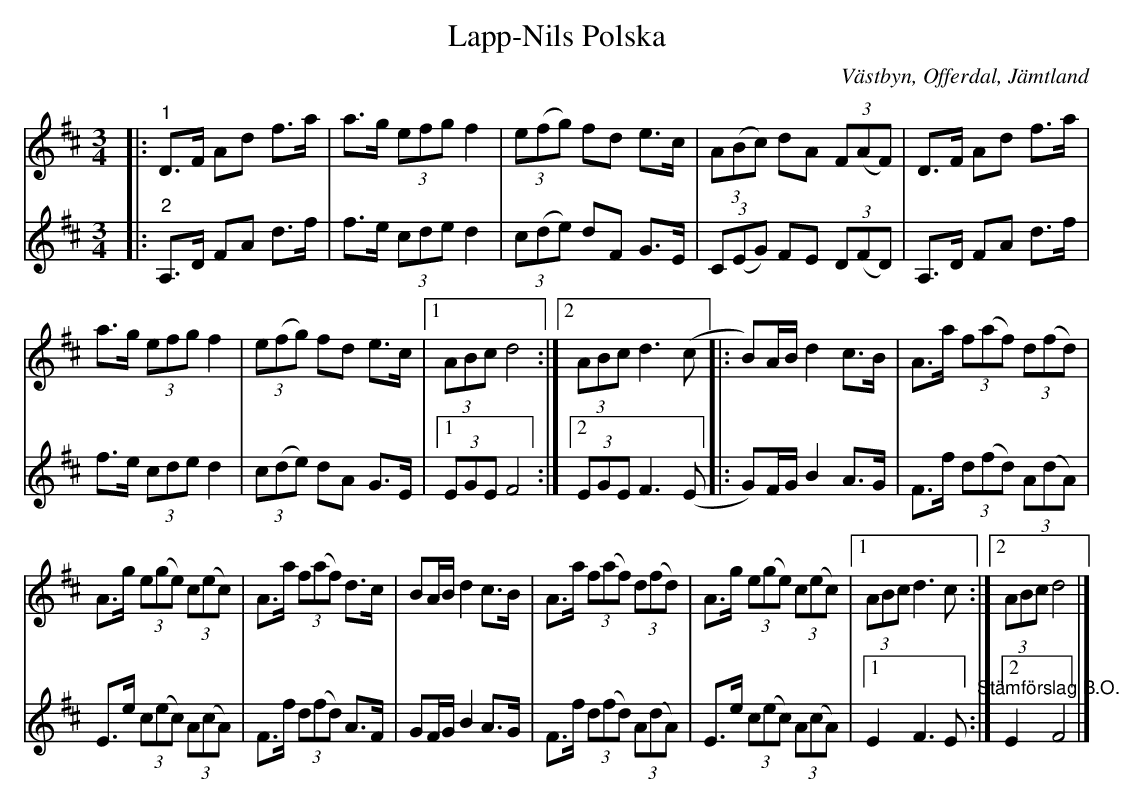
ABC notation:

X:1
T:Lapp-Nils Polska
O:Västbyn, Offerdal, Jämtland
L:1/8
M:3/4
K:D
V:1
|:"^1" D>F Ad f>a | a>g (3efg f2 | (3e(fg) fd e>c | (3A(Bc) dA (3F(AF) | D>F Ad f>a |
a>g (3efg f2 | (3e(fg) fd e>c |1 (3ABc d4 :|2 (3ABc d3 (c |: B)A/B/ d2 c>B | A>a (3f(af) (3d(fd) |
A>g (3e(ge) (3c(ec) | A>a (3f(af) d>c | BA/B/ d2 c>B | A>a (3f(af) (3d(fd) | A>g (3e(ge) (3c(ec) |1 (3ABc d3 c :|2 (3ABc d4 |]
V:2
|:"^2" A,>D FA d>f | f>e (3cde d2 | (3c(de) dF G>E | (3C(EG) FE (3D(FD) | A,>D FA d>f |
f>e (3cde d2 | (3c(de) dA G>E |1 (3EGE F4 :|2 (3EGE F3 (E |: G)F/G/ B2 A>G | F>f (3d(fd) (3A(dA) |
E>e (3c(ec) (3A(cA) | F>f (3d(fd) A>F | GF/G/ B2 A>G | F>f (3d(fd) (3A(dA) | E>e (3c(ec) (3A(cA) |1
E2 F3 E"^Stämförslag B.O." :|2 E2 F4 |]
